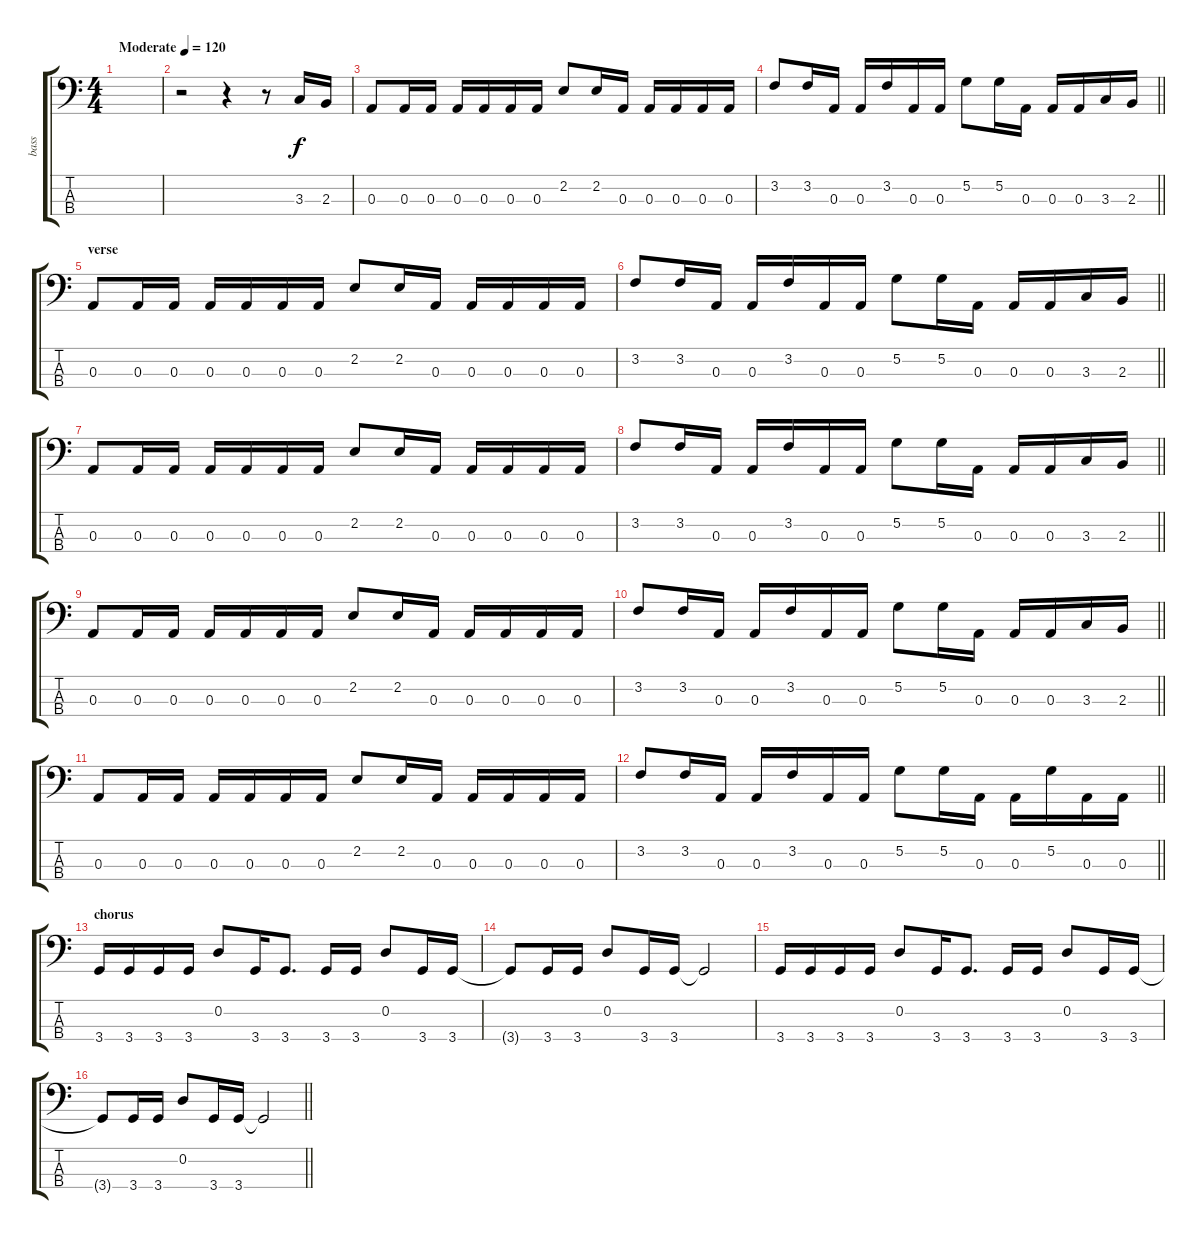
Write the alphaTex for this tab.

\track ("bass" "bass") {instrument electricbassfinger}
\staff {score tabs}
\tuning (G2 D2 A1 E1) {hide}
\ts (4 4)
\tempo (120 "Moderate")
\tempo 70
\tempo (120 "Moderate")
\clef f4
\ks c
|
r.2 r.4 r.8 3.3.16 2.3.16 |
0.3.8 0.3.16 0.3.16 0.3.16 0.3.16 0.3.16 0.3.16 2.2.8 2.2.16 0.3.16 0.3.16 0.3.16 0.3.16 0.3.16 |
\barLineRight lightlight
3.2.8 3.2.16 0.3.16 0.3.16 3.2.16 0.3.16 0.3.16 5.2.8 5.2.16 0.3.16 0.3.16 0.3.16 3.3.16 2.3.16 |
\section ("" "verse")
0.3.8 0.3.16 0.3.16 0.3.16 0.3.16 0.3.16 0.3.16 2.2.8 2.2.16 0.3.16 0.3.16 0.3.16 0.3.16 0.3.16 |
\barLineRight lightlight
3.2.8 3.2.16 0.3.16 0.3.16 3.2.16 0.3.16 0.3.16 5.2.8 5.2.16 0.3.16 0.3.16 0.3.16 3.3.16 2.3.16 |
0.3.8 0.3.16 0.3.16 0.3.16 0.3.16 0.3.16 0.3.16 2.2.8 2.2.16 0.3.16 0.3.16 0.3.16 0.3.16 0.3.16 |
\barLineRight lightlight
3.2.8 3.2.16 0.3.16 0.3.16 3.2.16 0.3.16 0.3.16 5.2.8 5.2.16 0.3.16 0.3.16 0.3.16 3.3.16 2.3.16 |
0.3.8 0.3.16 0.3.16 0.3.16 0.3.16 0.3.16 0.3.16 2.2.8 2.2.16 0.3.16 0.3.16 0.3.16 0.3.16 0.3.16 |
\barLineRight lightlight
3.2.8 3.2.16 0.3.16 0.3.16 3.2.16 0.3.16 0.3.16 5.2.8 5.2.16 0.3.16 0.3.16 0.3.16 3.3.16 2.3.16 |
0.3.8 0.3.16 0.3.16 0.3.16 0.3.16 0.3.16 0.3.16 2.2.8 2.2.16 0.3.16 0.3.16 0.3.16 0.3.16 0.3.16 |
\barLineRight lightlight
3.2.8 3.2.16 0.3.16 0.3.16 3.2.16 0.3.16 0.3.16 5.2.8 5.2.16 0.3.16 0.3.16 5.2.16 0.3.16 0.3.16 |
\section ("" "chorus")
3.4.16 3.4.16 3.4.16 3.4.16 0.2.8 3.4.16 3.4.8{d} 3.4.16 3.4.16 0.2.8 3.4.16 3.4.16 |
3.4{t}.8 3.4.16 3.4.16 0.2.8 3.4.16 3.4.16 3.4{t}.2 |
3.4.16 3.4.16 3.4.16 3.4.16 0.2.8 3.4.16 3.4.8{d} 3.4.16 3.4.16 0.2.8 3.4.16 3.4.16 |
\barLineRight lightlight
3.4{t}.8 3.4.16 3.4.16 0.2.8 3.4.16 3.4.16 3.4{t}.2
